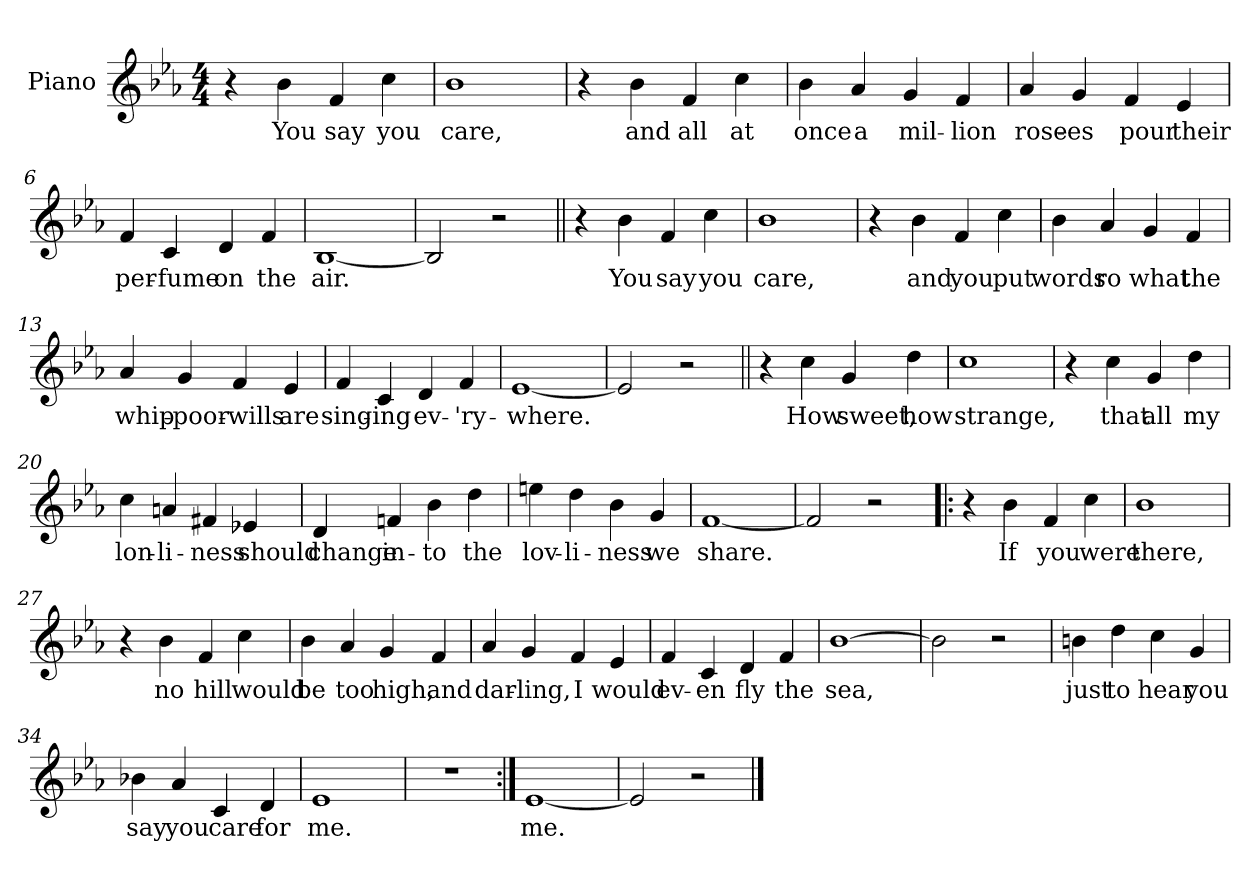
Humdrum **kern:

**kern	**text
*part1	*part1
*staff1	*staff1
*I"Piano	*
*I'Pno.	*
*clefG2	*
*k[b-e-a-]	*
*E-:	*
*M4/4	*
=1	=1
4r	.
4b-\	You
4f/	say
4cc\	you
=2	=2
1b-	care,
=3	=3
4r	.
4b-\	and
4f/	all
4cc\	at
=4	=4
4b-\	once
4a-/	a
4g/	mil-
4f/	-lion
=5	=5
4a-/	rose-
4g/	-es
4f/	pour
4e-/	their
!!LO:LB:g=z
=6	=6
4f/	per-
4c/	-fume
4d/	on
4f/	the
=7	=7
[1B-	air.
=8	=8
2B-/]	.
2r	.
=9||	=9||
4r	.
4b-\	You
4f/	say
4cc\	you
=10	=10
1b-	care,
=11	=11
4r	.
4b-\	and
4f/	you
4cc\	put
!!LO:LB:g=z
=12	=12
4b-\	words
4a-/	ro
4g/	what
4f/	the
=13	=13
4a-/	whip-
4g/	-poor-
4f/	-wills
4e-/	are
=14	=14
4f/	sing-
4c/	-ing
4d/	ev-
4f/	-'ry-
!!LO:LB:g=z
=15	=15
[1e-	-where.
=16	=16
2e-/]	.
2r	.
=17||	=17||
4r	.
4cc\	How
4g/	sweet,
4dd\	how
=18	=18
1cc	strange,
=19	=19
4r	.
4cc\	that
4g/	all
4dd\	my
!!LO:LB:g=z
=20	=20
4cc\	lon-
4an/	-li-
4f#X/	-ness
4e-X/	should
=21	=21
4d/	change
4fn/	in-
4b-\	-to
4dd\	the
=22	=22
4een\	lov-
4dd\	-li-
4b-\	-ness
4g/	we
=23	=23
[1f	share.
=24	=24
2f/]	.
2r	.
!!LO:LB:g=z
=25!|:	=25!|:
4r	.
4b-\	If
4f/	you
4cc\	were
=26	=26
1b-	there,
=27	=27
4r	.
4b-\	no
4f/	hill
4cc\	would
=28	=28
4b-\	be
4a-/	too
4g/	high,
4f/	and
!!LO:LB:g=z
=29	=29
4a-/	dar-
4g/	-ling,
4f/	I
4e-/	would
=30	=30
4f/	ev-
4c/	-en
4d/	fly
4f/	the
=31	=31
[1b-	sea,
=32	=32
2b-\]	.
2r	.
=33	=33
4bn\	just
4dd\	to
4cc\	hear
4g/	you
!!LO:LB:g=z
=34	=34
4b-X\	say
4a-/	you
4c/	care
4d/	for
=35	=35
1e-	me.
=36	=36
1r	.
=37:|!	=37:|!
[1e-	me.
=38	=38
2e-/]	.
2r	.
==	==
*-	*-
